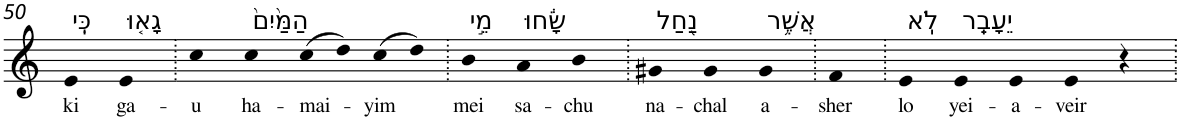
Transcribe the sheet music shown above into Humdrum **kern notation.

**kern	**text
*part1	*part1
*staff1	*staff1
*I"Piano	*
*I'Pno	*
!!LO:PB:g=z
*clefG2	*
*k[]	*
=50	=50
!LO:TX:a:t=כִּֽי	!
!	!LO:LY:b
4e	ki
!LO:TX:a:t=גָא֤וּ	!
!	!LO:LY:b
4e	ga-
=51.	=51.
!	!LO:LY:b
4cc	-u
!LO:TX:a:t=הַמַּ֙יִם֙	!
!	!LO:LY:b
4cc	ha-
!	!LO:LY:b
(>8cc	-mai-
8dd)	.
!	!LO:LY:b
(>8cc	-yim
8dd)	.
=52.	=52.
!LO:TX:a:t=מֵ֣י	!
!	!LO:LY:b
4b	mei
!LO:TX:a:t=שָׂ֔חוּ	!
!	!LO:LY:b
4a	sa-
!	!LO:LY:b
4b	-chu
=53.	=53.
!LO:TX:a:t=נַ֖חַל	!
!	!LO:LY:b
4g#X	na-
!	!LO:LY:b
4g#	-chal
!LO:TX:a:t=אֲשֶׁ֥ר	!
!	!LO:LY:b
4g#	a-
=54.	=54.
!	!LO:LY:b
4f	-sher
=55.	=55.
!LO:TX:a:t=לֹֽא	!
!	!LO:LY:b
4e	lo
!LO:TX:a:t=יֵעָבֵֽר	!
!	!LO:LY:b
4e	yei-
!	!LO:LY:b
4e	-a-
!	!LO:LY:b
4e	-veir
4r	.
=.	=.
*-	*-
